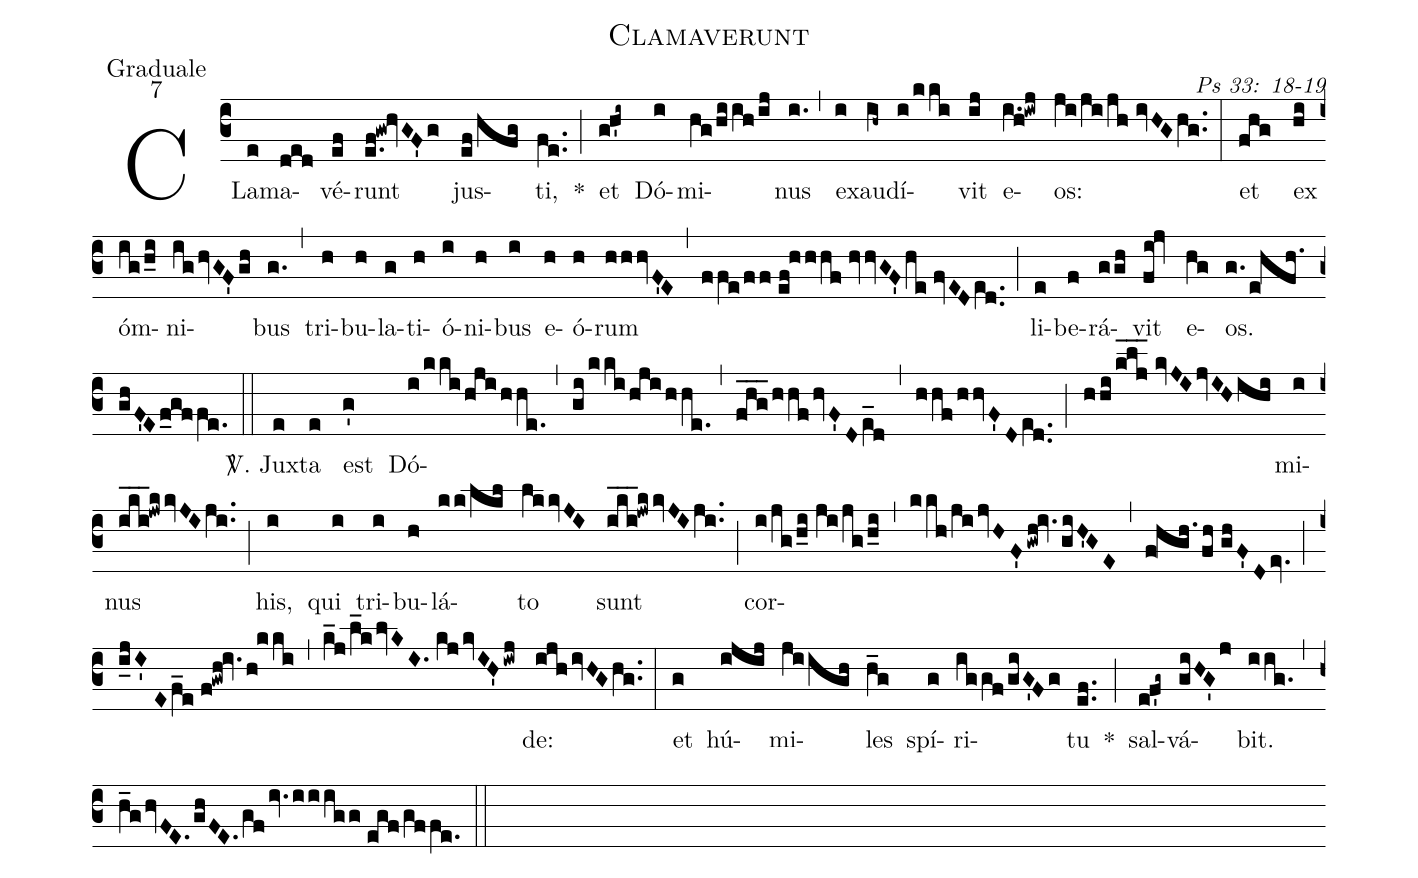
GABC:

name: Clamaverunt;
office-part: Graduale;
mode: 7;
commentary: Ps 33: 18-19;
%%
(c3) CLa(e)ma(ded)vé(ef)runt(e.f!gw!hvGF'g) jus(ef/hfg)ti,(fe..) *(;) et(gh'i~) Dó(i)mi(hg/hiih/ij)nus(i.) (,) ex(i)au(ih~)dí(i/kki)vit(ij) e(i.h!iwj)os:(ji/ji/jh//ivHGhg..) (:)
et(fhg) ex(hi) óm(ig/h_i)ni(ighvGF'gh)bus(g.) (,) tri(h)bu(h)la(g)ti(h)ó(i)ni(h)bus(i) e(h)ó(h)rum(hhhvF'E) (,) (ffe/ff//ef!hhhf//hvvGF'he//fvEDe[ll:1]d..) (;) li(e)be(f)rá(ggh)vit(fi!jv) e(hg)os.(g./e!hfh./ghF'Ef_gffe.) (::)
<sp>V/</sp>. Jux(e)ta(e) est(g') Dó(i/kkihjihhe.)(,)(gi/kkihjihhe.)(,)(fhg___/hhfhvF'De_[ll:1]d)(,)(hhf/hhvF'De[ll:1]d..)(;)(hhi/klj___//kvJIjvIHihi)mi(i)nus(i_k_i_!jwkkvJIji..) (;) his,(i) qui(i) tri(i)bu(h)lá(kk/lkl)to(lkkvJI) sunt(i_k_i_!jwkkvJIji..) (;) cor(i/jg/h_i//ji/jg/h_i)(,)(kkh/jijvHF'gwh!iv.giH'GE)(,)(f!hgh./fh//ghF'Dev.)(;)(i_jI'//Ef_e//f!gwh!iv.h!kki)(,)(k_j/l_klvKI.//kjkvIH'iwj)de:(ijhivHGhg..) (:)
et(g) hú(ijij)mi(jiigh)les(h_g) spí(g)ri(iggf/giG'Fg)tu(ef..) *(;)
sal(ef'g~)vá(giHG'j)bit.(iig.) (,) (h_ghvFE.ghFE.gfiv.iiigg//egf/gffe.) (::)
